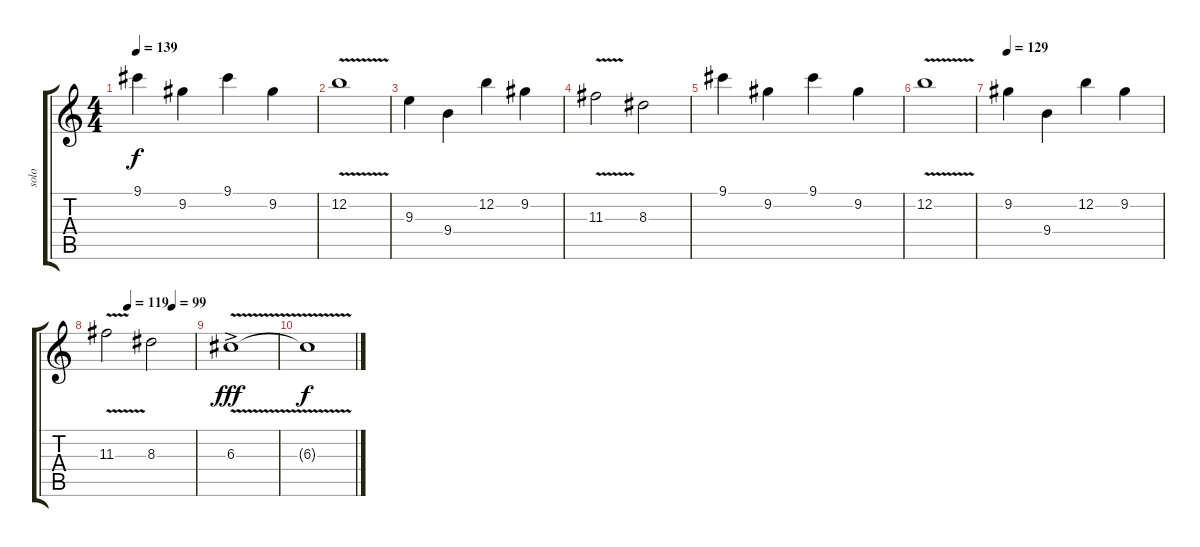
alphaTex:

\track ("solo" "solo") {instrument overdrivenguitar}
\staff {score tabs}
\tuning (E4 B3 G3 D3 A2 E2) {hide}
\ts (4 4)
\tempo 139
\clef g2
\ks c
9.1.4{dy f instrument overdrivenguitar} 9.2.4 9.1.4 9.2.4 |
12.2{v}.1 |
9.3.4 9.4.4 12.2.4 9.2.4 |
11.3{v}.2 8.3.2 |
9.1.4 9.2.4 9.1.4 9.2.4 |
12.2{v}.1 |
\tempo 129
9.2.4 9.4.4 12.2.4 9.2.4 |
\tempo (119 0.25)
\tempo (99 0.75)
11.3{v}.2 8.3.2 |
6.3{v ac}.1{dy fff} |
6.3{t}.1{dy f volume 11}
